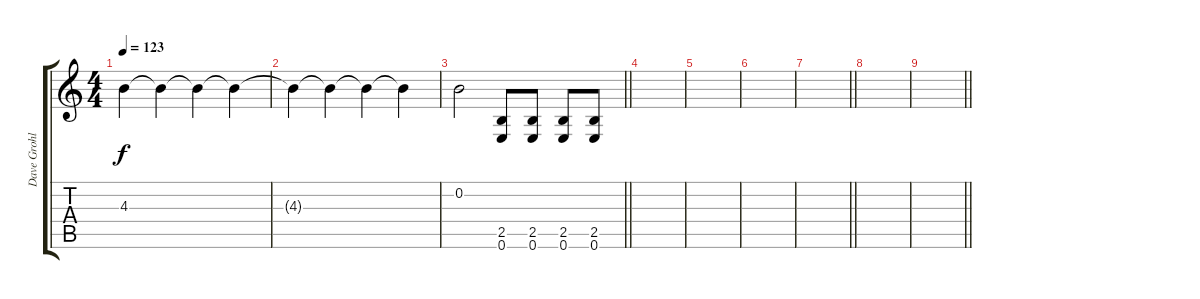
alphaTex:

\track ("Dave Grohl (Rhytm guitar)" "Dave Grohl") {instrument distortionguitar}
\staff {score tabs}
\tuning (E4 B3 G3 D3 A2 E2) {hide}
\ts (4 4)
\tempo 123
\clef g2
\ks c
4.3{t}.4{dy f} 4.3{t}.4 4.3{t}.4 4.3{t}.4 |
4.3{t}.4 4.3{t}.4 4.3{t}.4 4.3{t}.4 |
\barLineRight lightlight
0.2.2 (2.5 0.6).8 (2.5 0.6).8 (2.5 0.6).8 (2.5 0.6).8 |
|
|
|
\barLineRight lightlight
|
|
\barLineRight lightlight
